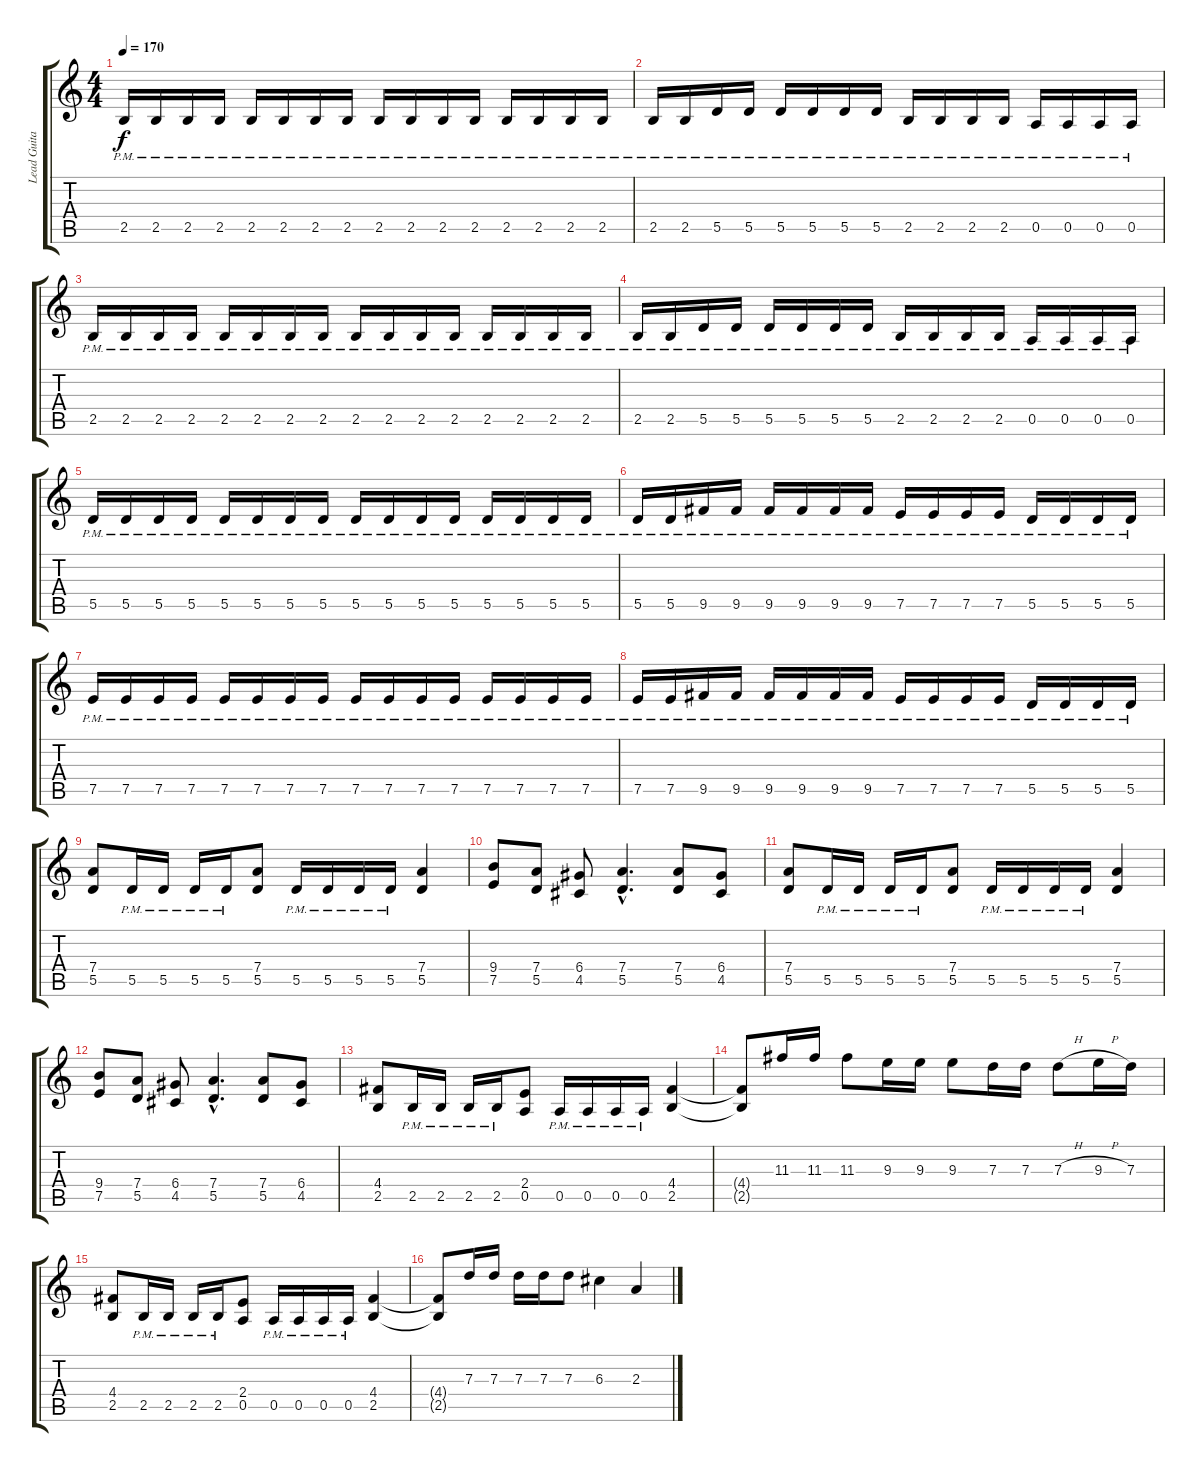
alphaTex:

\track ("Lead Guitar" "Lead Guita") {instrument distortionguitar}
\staff {score tabs}
\tuning (E4 B3 G3 D3 A2 E2) {hide}
\ts (4 4)
\tempo 170
\clef g2
\ks c
2.5{pm}.16{dy f} 2.5{pm}.16 2.5{pm}.16 2.5{pm}.16 2.5{pm}.16 2.5{pm}.16 2.5{pm}.16 2.5{pm}.16 2.5{pm}.16 2.5{pm}.16 2.5{pm}.16 2.5{pm}.16 2.5{pm}.16 2.5{pm}.16 2.5{pm}.16 2.5{pm}.16 |
2.5{pm}.16 2.5{pm}.16 5.5{pm}.16 5.5{pm}.16 5.5{pm}.16 5.5{pm}.16 5.5{pm}.16 5.5{pm}.16 2.5{pm}.16 2.5{pm}.16 2.5{pm}.16 2.5{pm}.16 0.5{pm}.16 0.5{pm}.16 0.5{pm}.16 0.5{pm}.16 |
2.5{pm}.16 2.5{pm}.16 2.5{pm}.16 2.5{pm}.16 2.5{pm}.16 2.5{pm}.16 2.5{pm}.16 2.5{pm}.16 2.5{pm}.16 2.5{pm}.16 2.5{pm}.16 2.5{pm}.16 2.5{pm}.16 2.5{pm}.16 2.5{pm}.16 2.5{pm}.16 |
2.5{pm}.16 2.5{pm}.16 5.5{pm}.16 5.5{pm}.16 5.5{pm}.16 5.5{pm}.16 5.5{pm}.16 5.5{pm}.16 2.5{pm}.16 2.5{pm}.16 2.5{pm}.16 2.5{pm}.16 0.5{pm}.16 0.5{pm}.16 0.5{pm}.16 0.5{pm}.16 |
5.5{pm}.16 5.5{pm}.16 5.5{pm}.16 5.5{pm}.16 5.5{pm}.16 5.5{pm}.16 5.5{pm}.16 5.5{pm}.16 5.5{pm}.16 5.5{pm}.16 5.5{pm}.16 5.5{pm}.16 5.5{pm}.16 5.5{pm}.16 5.5{pm}.16 5.5{pm}.16 |
5.5{pm}.16 5.5{pm}.16 9.5{pm}.16 9.5{pm}.16 9.5{pm}.16 9.5{pm}.16 9.5{pm}.16 9.5{pm}.16 7.5{pm}.16 7.5{pm}.16 7.5{pm}.16 7.5{pm}.16 5.5{pm}.16 5.5{pm}.16 5.5{pm}.16 5.5{pm}.16 |
7.5{pm}.16 7.5{pm}.16 7.5{pm}.16 7.5{pm}.16 7.5{pm}.16 7.5{pm}.16 7.5{pm}.16 7.5{pm}.16 7.5{pm}.16 7.5{pm}.16 7.5{pm}.16 7.5{pm}.16 7.5{pm}.16 7.5{pm}.16 7.5{pm}.16 7.5{pm}.16 |
7.5{pm}.16 7.5{pm}.16 9.5{pm}.16 9.5{pm}.16 9.5{pm}.16 9.5{pm}.16 9.5{pm}.16 9.5{pm}.16 7.5{pm}.16 7.5{pm}.16 7.5{pm}.16 7.5{pm}.16 5.5{pm}.16 5.5{pm}.16 5.5{pm}.16 5.5{pm}.16 |
(7.4 5.5).8 5.5{pm}.16 5.5{pm}.16 5.5{pm}.16 5.5{pm}.16 (7.4 5.5).8 5.5{pm}.16 5.5{pm}.16 5.5{pm}.16 5.5{pm}.16 (7.4 5.5).4 |
(9.4 7.5).8 (7.4 5.5).8 (6.4 4.5).8 (7.4{hac} 5.5{hac}).4{d} (7.4 5.5).8 (6.4 4.5).8 |
(7.4 5.5).8 5.5{pm}.16 5.5{pm}.16 5.5{pm}.16 5.5{pm}.16 (7.4 5.5).8 5.5{pm}.16 5.5{pm}.16 5.5{pm}.16 5.5{pm}.16 (7.4 5.5).4 |
(9.4 7.5).8 (7.4 5.5).8 (6.4 4.5).8 (7.4{hac} 5.5{hac}).4{d} (7.4 5.5).8 (6.4 4.5).8 |
(4.4 2.5).8 2.5{pm}.16 2.5{pm}.16 2.5{pm}.16 2.5{pm}.16 (2.4 0.5).8 0.5{pm}.16 0.5{pm}.16 0.5{pm}.16 0.5{pm}.16 (4.4 2.5).4 |
(4.4{t} 2.5{t}).8 11.3.16 11.3.16 11.3.8 9.3.16 9.3.16 9.3.8 7.3.16 7.3.16 7.3{h}.8 9.3{h}.16 7.3.16 |
(4.4 2.5).8 2.5{pm}.16 2.5{pm}.16 2.5{pm}.16 2.5{pm}.16 (2.4 0.5).8 0.5{pm}.16 0.5{pm}.16 0.5{pm}.16 0.5{pm}.16 (4.4 2.5).4 |
(4.4{t} 2.5{t}).8 7.3.16 7.3.16 7.3.16 7.3.16 7.3.8 6.3.4 2.3.4
